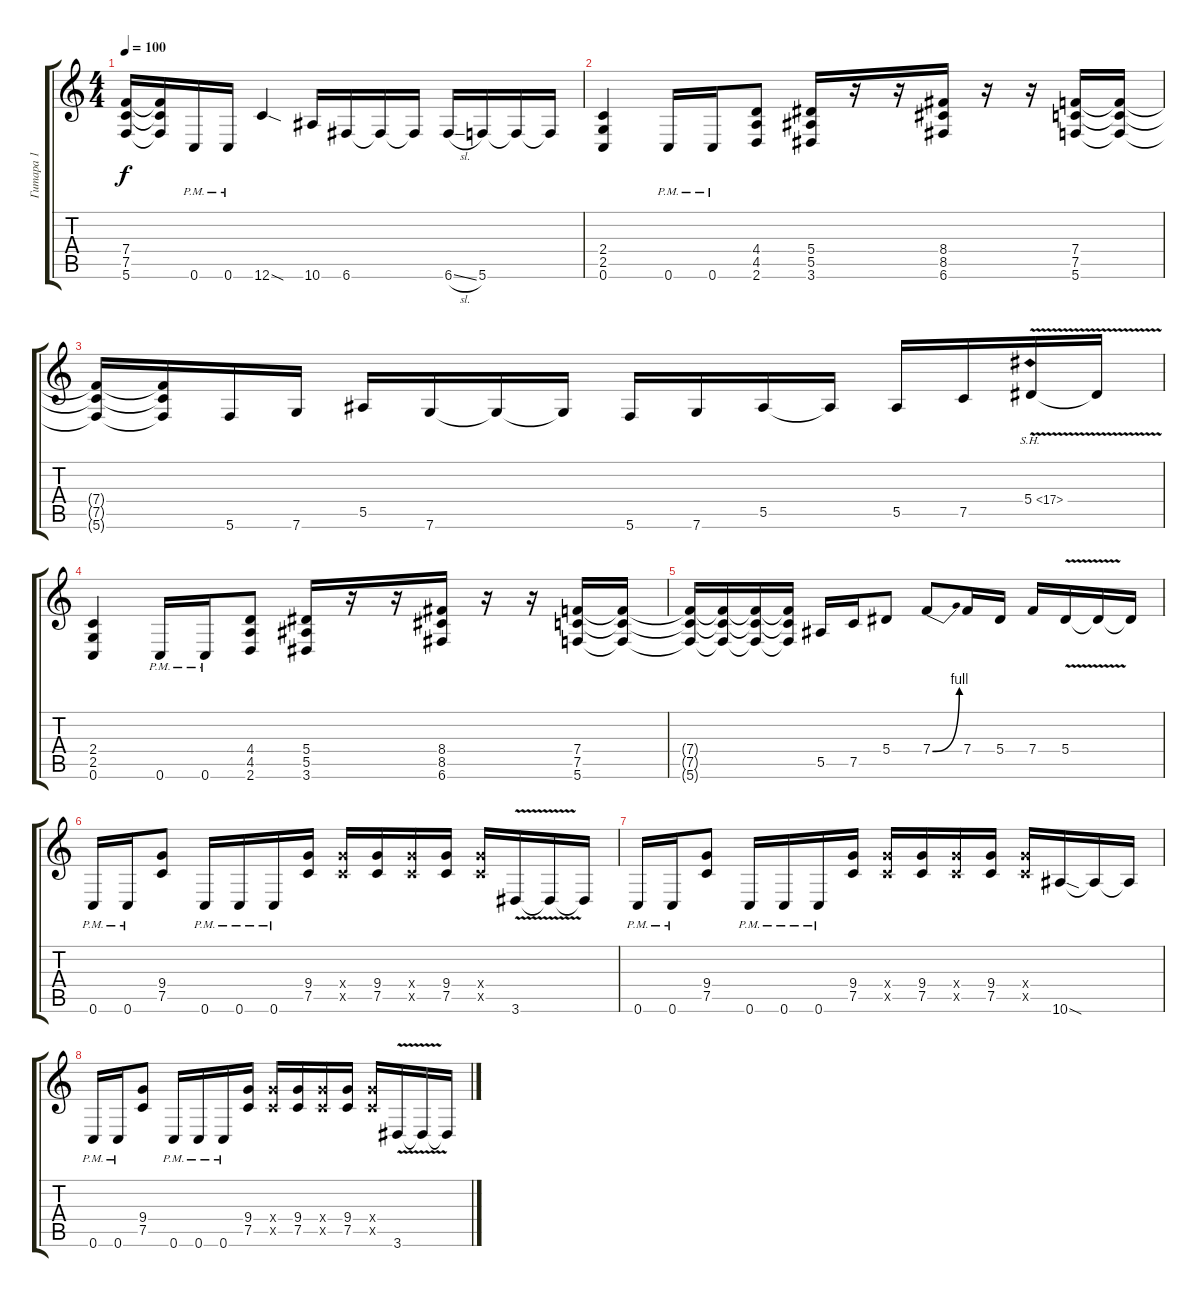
\track ("Гитара 1" "Гитара 1") {instrument overdrivenguitar}
\staff {score tabs}
\tuning (C4 G3 Eb3 Bb2 F2 C2) {hide}
\ts (4 4)
\tempo 100
\clef g2
\ks c
(7.4{t} 7.5{t} 5.6{t}).16{dy f} (7.4{t} 7.5{t} 5.6{t}).16 0.6{pm}.16 0.6{pm}.16 12.6{sod}.4 10.6.16 6.6.16 6.6{t}.16 6.6{t}.16 6.6{sl}.16 5.6.16 5.6{t}.16 5.6{t}.16 |
(2.4 2.5 0.6).4 0.6{pm}.16 0.6{pm}.16 (4.4 4.5 2.6).8 (5.4 5.5 3.6).16 r.16 r.16 (8.4 8.5 6.6).16 r.16 r.16 (7.4 7.5 5.6).16 (7.4{t} 7.5{t} 5.6{t}).16 |
(7.4{t} 7.5{t} 5.6{t}).16 (7.4{t} 7.5{t} 5.6{t}).16 5.6.16 7.6.16 5.5.16 7.6.16 7.6{t}.16 7.6{t}.16 5.6.16 7.6.16 5.5.16 5.5{t}.16 5.5.16 7.5.16 5.4{sh 12 v}.16 5.4{t}.16 |
(2.4 2.5 0.6).4 0.6{pm}.16 0.6{pm}.16 (4.4 4.5 2.6).8 (5.4 5.5 3.6).16 r.16 r.16 (8.4 8.5 6.6).16 r.16 r.16 (7.4 7.5 5.6).16 (7.4{t} 7.5{t} 5.6{t}).16 |
(7.4{t} 7.5{t} 5.6{t}).16 (7.4{t} 7.5{t} 5.6{t}).16 (7.4{t} 7.5{t} 5.6{t}).16 (7.4{t} 7.5{t} 5.6{t}).16 5.5.16 7.5.16 5.4.8 7.4{be (bend 0 0 60 4)}.8 7.4.16 5.4.16 7.4.16 5.4{v}.16 5.4{t}.16 5.4{t}.16 |
0.6{pm}.16 0.6{pm}.16 (9.4 7.5).8 0.6{pm}.16 0.6{pm}.16 0.6{pm}.16 (9.4 7.5).16 (9.4{x} 7.5{x}).16 (9.4 7.5).16 (9.4{x} 7.5{x}).16 (9.4 7.5).16 (9.4{x} 7.5{x}).16 3.6{v}.16 3.6{t}.16 3.6{t}.16 |
0.6{pm}.16 0.6{pm}.16 (9.4 7.5).8 0.6{pm}.16 0.6{pm}.16 0.6{pm}.16 (9.4 7.5).16 (9.4{x} 7.5{x}).16 (9.4 7.5).16 (9.4{x} 7.5{x}).16 (9.4 7.5).16 (9.4{x} 7.5{x}).16 10.6{sod}.16 10.6{t}.16 10.6{t}.16 |
0.6{pm}.16 0.6{pm}.16 (9.4 7.5).8 0.6{pm}.16 0.6{pm}.16 0.6{pm}.16 (9.4 7.5).16 (9.4{x} 7.5{x}).16 (9.4 7.5).16 (9.4{x} 7.5{x}).16 (9.4 7.5).16 (9.4{x} 7.5{x}).16 3.6{v}.16 3.6{t}.16 3.6{t}.16
